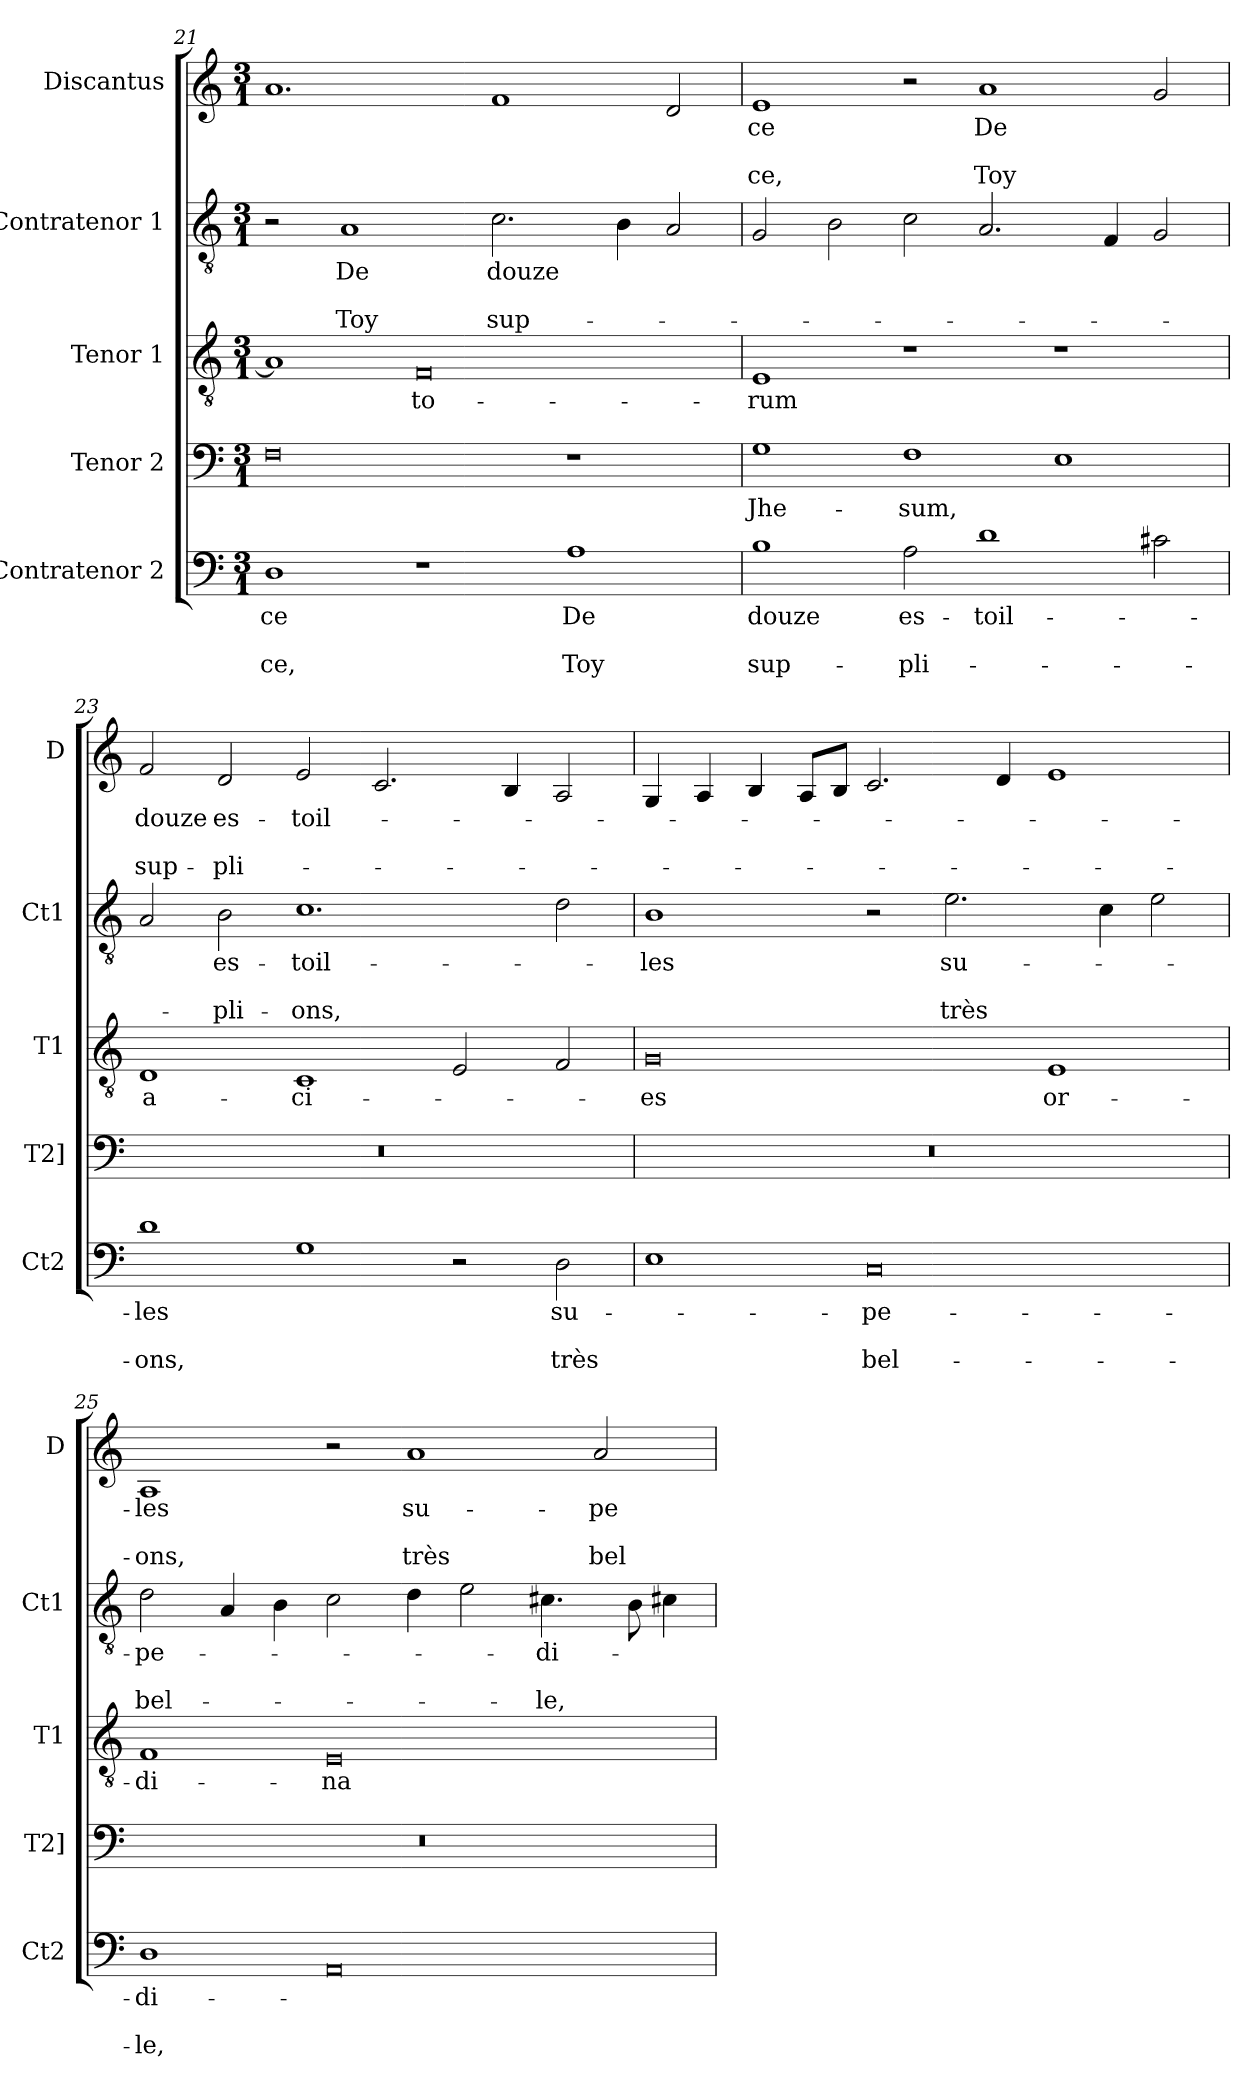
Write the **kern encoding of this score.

**kern	**text	**text	**text	**kern	**text	**kern	**text	**kern	**text	**text	**text	**kern	**text	**text	**text
*part5	*part5	*part5	*part5	*part4	*part4	*part3	*part3	*part2	*part2	*part2	*part2	*part1	*part1	*part1	*part1
*staff5	*staff5	*staff5	*staff5	*staff4	*staff4	*staff3	*staff3	*staff2	*staff2	*staff2	*staff2	*staff1	*staff1	*staff1	*staff1
*I"Contratenor 2	*	*	*	*I"Tenor 2	*	*I"Tenor 1	*	*I"Contratenor 1	*	*	*	*I"Discantus	*	*	*
*I'Ct2	*	*	*	*I'T2]	*	*I'T1	*	*I'Ct1	*	*	*	*I'D	*	*	*
*clefF4	*	*	*	*clefF4	*	*clefGv2	*	*clefGv2	*	*	*	*clefG2	*	*	*
*k[]	*	*	*	*k[]	*	*k[]	*	*k[]	*	*	*	*k[]	*	*	*
*M3/1	*	*	*	*M3/1	*	*M3/1	*	*M3/1	*	*	*	*M3/1	*	*	*
=21	=21	=21	=21	=21	=21	=21	=21	=21	=21	=21	=21	=21	=21	=21	=21
1D	-ce	.	-ce,	0F	.	1A]	.	2r	.	.	.	1.a	.	.	.
.	.	.	.	.	.	.	.	1A	De	.	Toy	.	.	.	.
1r	.	.	.	.	.	0F	-to-	.	.	.	.	.	.	.	.
.	.	.	.	.	.	.	.	2.c	douze	.	sup-	1f	.	.	.
1A	De	.	Toy	1r	.	.	.	.	.	.	.	.	.	.	.
.	.	.	.	.	.	.	.	4B	.	.	.	.	.	.	.
.	.	.	.	.	.	.	.	2A	.	.	.	2d	.	.	.
=22	=22	=22	=22	=22	=22	=22	=22	=22	=22	=22	=22	=22	=22	=22	=22
1B	douze	.	sup-	1G	Jhe-	1E	-rum	2G	.	.	.	1e	-ce	.	-ce,
.	.	.	.	.	.	.	.	2B	.	.	.	.	.	.	.
2A	es-	.	-pli-	1F	-sum,	1r	.	2c	.	.	.	2r	.	.	.
1d	-toil-	.	.	.	.	.	.	2.A	.	.	.	1a	De	.	Toy
.	.	.	.	1E	.	1r	.	.	.	.	.	.	.	.	.
.	.	.	.	.	.	.	.	4F	.	.	.	.	.	.	.
2c#X	.	.	.	.	.	.	.	2G	.	.	.	2g	.	.	.
=23	=23	=23	=23	=23	=23	=23	=23	=23	=23	=23	=23	=23	=23	=23	=23
1d	-les	.	-ons,	0.r	.	1D	a-	2A	.	.	.	2f	douze	.	sup-
.	.	.	.	.	.	.	.	2B	es-	.	-pli-	2d	es-	.	-pli-
1G	.	.	.	.	.	1C	-ci-	1.c	-toil-	.	-ons,	2e	-toil-	.	.
.	.	.	.	.	.	.	.	.	.	.	.	2.c	.	.	.
2r	.	.	.	.	.	2E	.	.	.	.	.	.	.	.	.
.	.	.	.	.	.	.	.	.	.	.	.	4B	.	.	.
2D	su-	.	très	.	.	2F	.	2d	.	.	.	2A	.	.	.
=24	=24	=24	=24	=24	=24	=24	=24	=24	=24	=24	=24	=24	=24	=24	=24
1E	.	.	.	0.r	.	0G	-es	1B	-les	.	.	4G	.	.	.
.	.	.	.	.	.	.	.	.	.	.	.	4A	.	.	.
.	.	.	.	.	.	.	.	.	.	.	.	4B	.	.	.
.	.	.	.	.	.	.	.	.	.	.	.	8AL	.	.	.
.	.	.	.	.	.	.	.	.	.	.	.	8BJ	.	.	.
0C	-pe-	.	bel-	.	.	.	.	2r	.	.	.	2.c	.	.	.
.	.	.	.	.	.	.	.	2.e	su-	.	très	.	.	.	.
.	.	.	.	.	.	.	.	.	.	.	.	4d	.	.	.
.	.	.	.	.	.	1E	or-	.	.	.	.	1e	.	.	.
.	.	.	.	.	.	.	.	4c	.	.	.	.	.	.	.
.	.	.	.	.	.	.	.	2e	.	.	.	.	.	.	.
=25	=25	=25	=25	=25	=25	=25	=25	=25	=25	=25	=25	=25	=25	=25	=25
1D	-di-	.	-le,	0.r	.	1F	-di-	2d	-pe-	.	bel-	1A	-les	.	-ons,
.	.	.	.	.	.	.	.	4A	.	.	.	.	.	.	.
.	.	.	.	.	.	.	.	4B	.	.	.	.	.	.	.
0AA	.	.	.	.	.	0E	-na-	2c	.	.	.	2r	.	.	.
.	.	.	.	.	.	.	.	4d	.	.	.	1a	su-	.	très
.	.	.	.	.	.	.	.	2e	.	.	.	.	.	.	.
.	.	.	.	.	.	.	.	4.c#X	-di-	.	-le,	.	.	.	.
.	.	.	.	.	.	.	.	.	.	.	.	2a	-pe-	.	bel-
.	.	.	.	.	.	.	.	8B	.	.	.	.	.	.	.
.	.	.	.	.	.	.	.	4c#X	.	.	.	.	.	.	.
=	=	=	=	=	=	=	=	=	=	=	=	=	=	=	=
*-	*-	*-	*-	*-	*-	*-	*-	*-	*-	*-	*-	*-	*-	*-	*-
